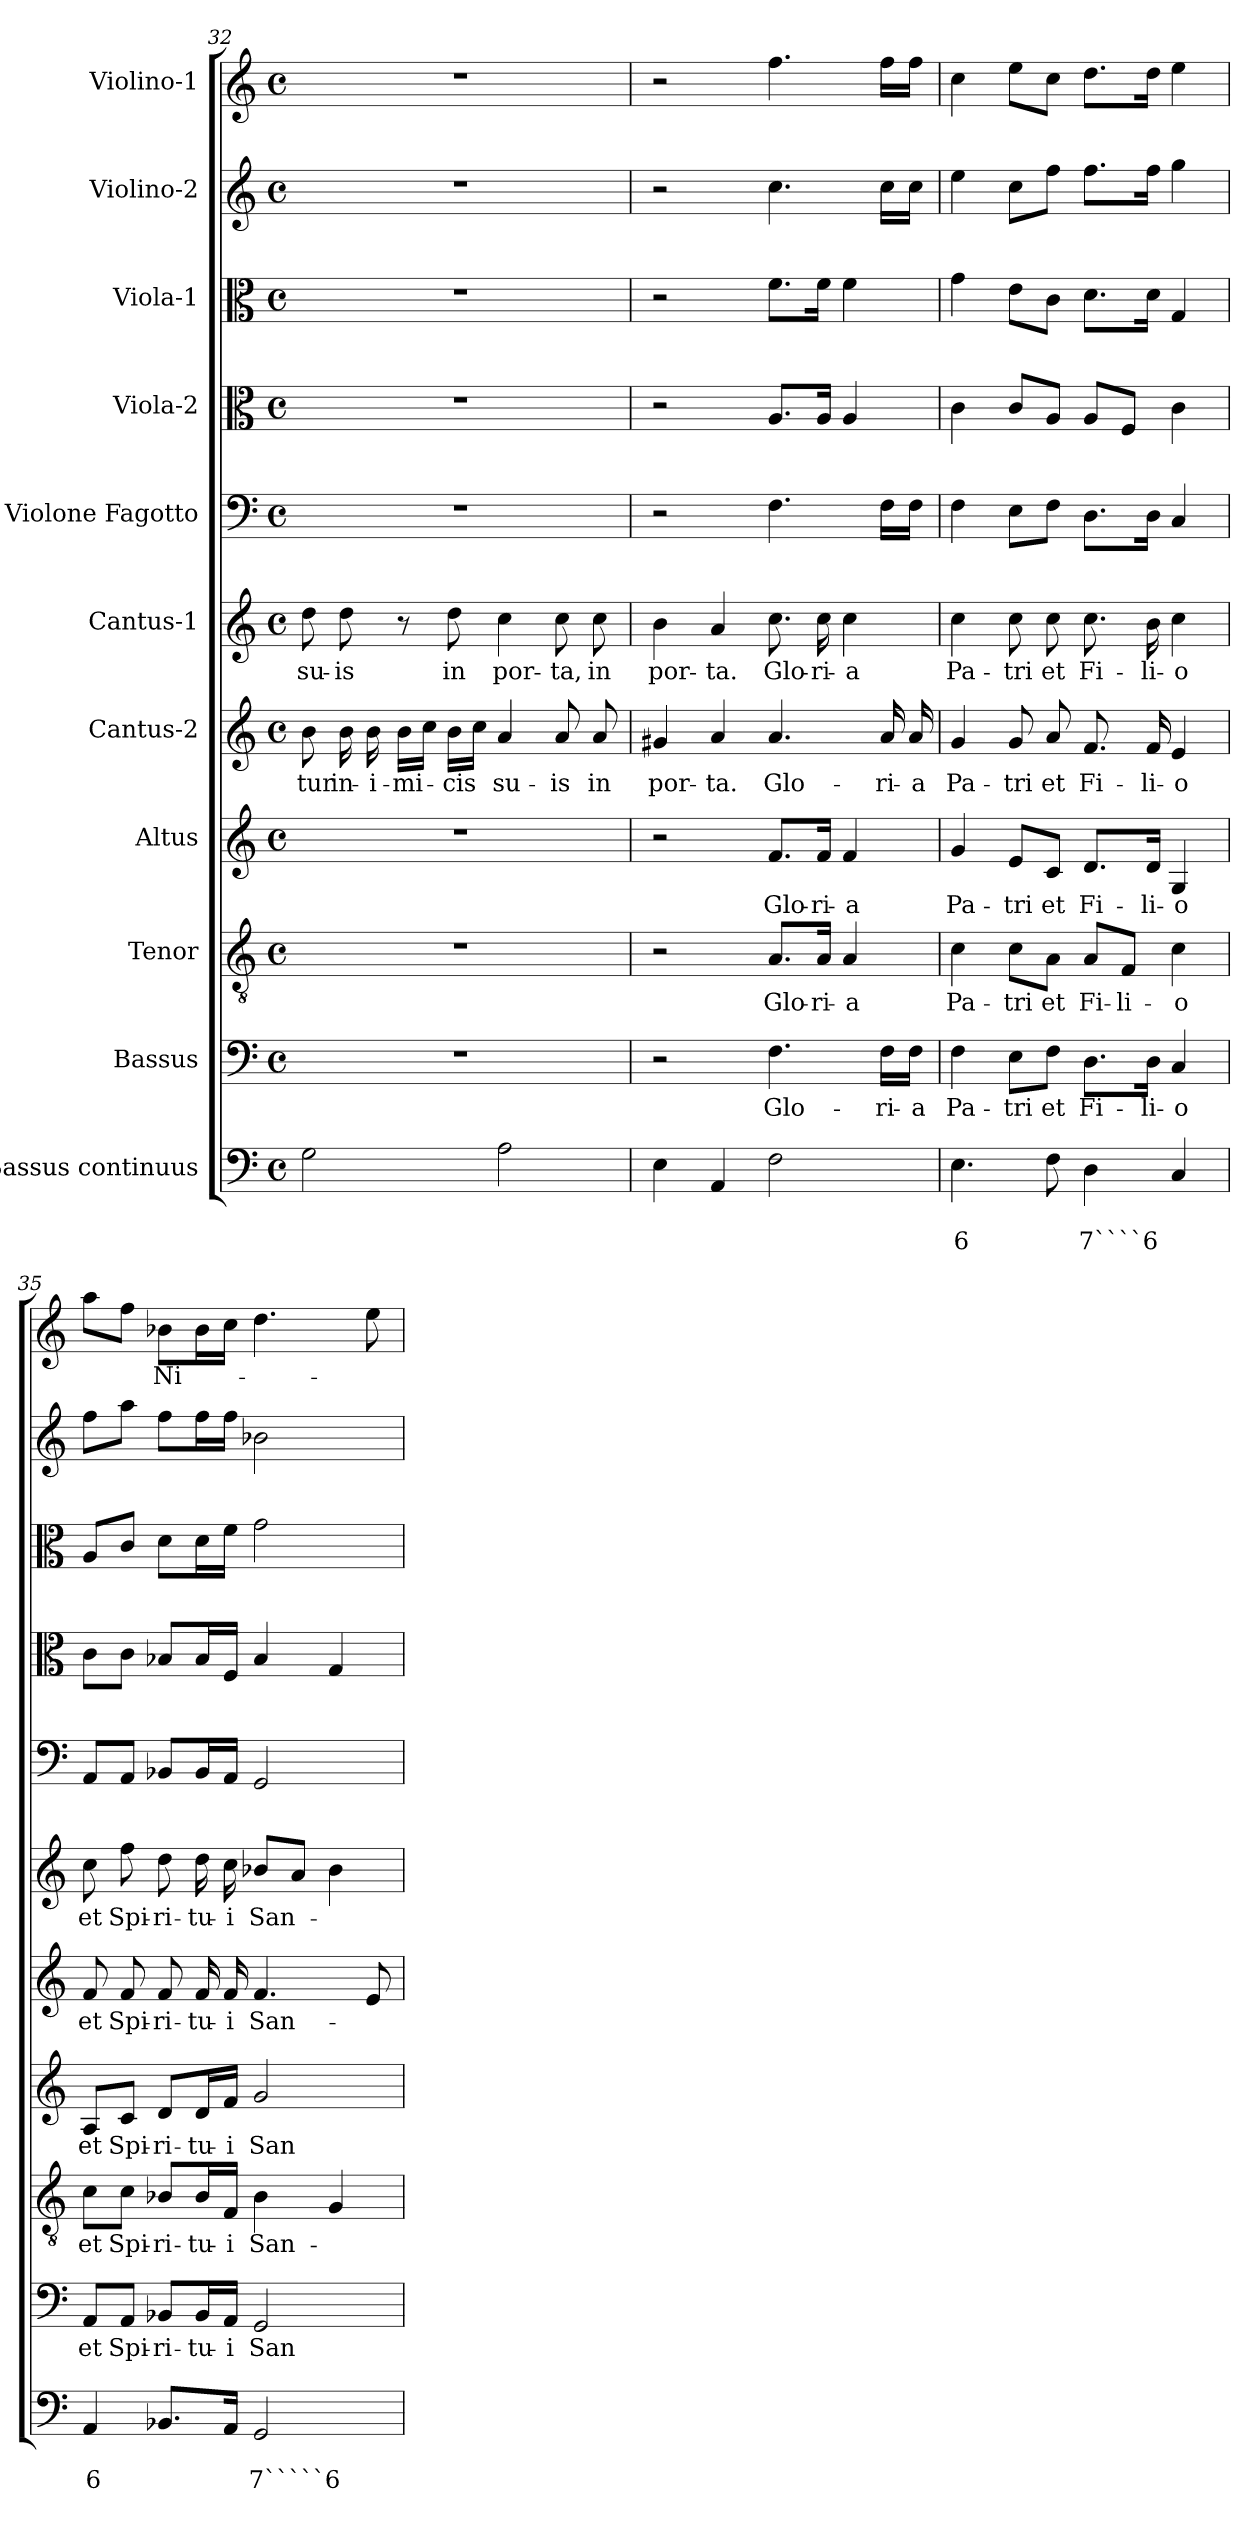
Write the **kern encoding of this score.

**kern	**text	**text	**kern	**text	**kern	**text	**kern	**text	**kern	**text	**kern	**text	**kern	**kern	**kern	**kern	**kern	**text
*part11	*part11	*part11	*part10	*part10	*part9	*part9	*part8	*part8	*part7	*part7	*part6	*part6	*part5	*part4	*part3	*part2	*part1	*part1
*staff11	*staff11	*staff11	*staff10	*staff10	*staff9	*staff9	*staff8	*staff8	*staff7	*staff7	*staff6	*staff6	*staff5	*staff4	*staff3	*staff2	*staff1	*staff1
*I"Bassus continuus	*	*	*I"Bassus	*	*I"Tenor	*	*I"Altus	*	*I"Cantus-2	*	*I"Cantus-1	*	*I"Violone Fagotto	*I"Viola-2	*I"Viola-1	*I"Violino-2	*I"Violino-1	*
!!LO:PB:g=z
*clefF4	*	*	*clefF4	*	*clefGv2	*	*clefG2	*	*clefG2	*	*clefG2	*	*clefF4	*clefC3	*clefC3	*clefG2	*clefG2	*
*k[]	*	*	*k[]	*	*k[]	*	*k[]	*	*k[]	*	*k[]	*	*k[]	*k[]	*k[]	*k[]	*k[]	*
*C:	*	*	*C:	*	*C:	*	*C:	*	*C:	*	*C:	*	*C:	*C:	*C:	*C:	*C:	*
*M4/4	*	*	*M4/4	*	*M4/4	*	*M4/4	*	*M4/4	*	*M4/4	*	*M4/4	*M4/4	*M4/4	*M4/4	*M4/4	*
*met(c)	*	*	*met(c)	*	*met(c)	*	*met(c)	*	*met(c)	*	*met(c)	*	*met(c)	*met(c)	*met(c)	*met(c)	*met(c)	*
=32	=32	=32	=32	=32	=32	=32	=32	=32	=32	=32	=32	=32	=32	=32	=32	=32	=32	=32
!	!	!	!	!	!	!	!	!	!	!LO:LY:b	!	!LO:LY:b	!	!	!	!	!	!
2G\	.	.	1r	.	1r	.	1r	.	8b\	-tur	8dd\	su-	1r	1r	1r	1r	1r	.
!	!	!	!	!	!	!	!	!	!	!LO:LY:b	!	!LO:LY:b	!	!	!	!	!	!
.	.	.	.	.	.	.	.	.	16b\	in-	8dd\	-is	.	.	.	.	.	.
!	!	!	!	!	!	!	!	!	!	!LO:LY:b	!	!	!	!	!	!	!	!
.	.	.	.	.	.	.	.	.	16b\	-i-	.	.	.	.	.	.	.	.
!	!	!	!	!	!	!	!	!	!	!LO:LY:b	!	!	!	!	!	!	!	!
.	.	.	.	.	.	.	.	.	16b\LL	-mi-	8r	.	.	.	.	.	.	.
.	.	.	.	.	.	.	.	.	16cc\JJ	.	.	.	.	.	.	.	.	.
!	!	!	!	!	!	!	!	!	!	!LO:LY:b	!	!LO:LY:b	!	!	!	!	!	!
.	.	.	.	.	.	.	.	.	16b\LL	-cis	8dd\	in	.	.	.	.	.	.
.	.	.	.	.	.	.	.	.	16cc\JJ	.	.	.	.	.	.	.	.	.
!	!	!	!	!	!	!	!	!	!	!LO:LY:b	!	!LO:LY:b	!	!	!	!	!	!
2A\	.	.	.	.	.	.	.	.	4a/	su-	4cc\	por-	.	.	.	.	.	.
!	!	!	!	!	!	!	!	!	!	!LO:LY:b	!	!LO:LY:b	!	!	!	!	!	!
.	.	.	.	.	.	.	.	.	8a/	-is	8cc\	-ta,	.	.	.	.	.	.
!	!	!	!	!	!	!	!	!	!	!LO:LY:b	!	!LO:LY:b	!	!	!	!	!	!
.	.	.	.	.	.	.	.	.	8a/	in	8cc\	in	.	.	.	.	.	.
=33	=33	=33	=33	=33	=33	=33	=33	=33	=33	=33	=33	=33	=33	=33	=33	=33	=33	=33
!	!	!	!	!	!	!	!	!	!	!LO:LY:b	!	!LO:LY:b	!	!	!	!	!	!
4E\	.	.	2r	.	2r	.	2r	.	4g#X/	por-	4b\	por-	2r	2r	2r	2r	2r	.
!	!	!	!	!	!	!	!	!	!	!LO:LY:b	!	!LO:LY:b	!	!	!	!	!	!
4AA/	.	.	.	.	.	.	.	.	4a/	-ta.	4a/	-ta.	.	.	.	.	.	.
!	!	!	!	!LO:LY:b	!	!LO:LY:b	!	!LO:LY:b	!	!LO:LY:b	!	!LO:LY:b	!	!	!	!	!	!
2F\	.	.	4.F\	Glo-	8.A/L	Glo-	8.f/L	Glo-	4.a/	Glo-	8.cc\	Glo-	4.F\	8.A/L	8.f\L	4.cc\	4.ff\	.
!	!	!	!	!	!	!LO:LY:b	!	!LO:LY:b	!	!	!	!LO:LY:b	!	!	!	!	!	!
.	.	.	.	.	16A/Jk	-ri-	16f/Jk	-ri-	.	.	16cc\	-ri-	.	16A/Jk	16f\Jk	.	.	.
!	!	!	!	!	!	!LO:LY:b	!	!LO:LY:b	!	!	!	!LO:LY:b	!	!	!	!	!	!
.	.	.	.	.	4A/	-a	4f/	-a	.	.	4cc\	-a	.	4A/	4f\	.	.	.
!	!	!	!	!LO:LY:b	!	!	!	!	!	!LO:LY:b	!	!	!	!	!	!	!	!
.	.	.	16F\LL	-ri-	.	.	.	.	16a/	-ri-	.	.	16F\LL	.	.	16cc\LL	16ff\LL	.
!	!	!	!	!LO:LY:b	!	!	!	!	!	!LO:LY:b	!	!	!	!	!	!	!	!
.	.	.	16F\JJ	-a	.	.	.	.	16a/	-a	.	.	16F\JJ	.	.	16cc\JJ	16ff\JJ	.
=34	=34	=34	=34	=34	=34	=34	=34	=34	=34	=34	=34	=34	=34	=34	=34	=34	=34	=34
!	!	!LO:LY:b	!	!LO:LY:b	!	!LO:LY:b	!	!LO:LY:b	!	!LO:LY:b	!	!LO:LY:b	!	!	!	!	!	!
4.E\	.	6	4F\	Pa-	4c\	Pa-	4g/	Pa-	4g/	Pa-	4cc\	Pa-	4F\	4c\	4g\	4ee\	4cc\	.
!	!	!	!	!LO:LY:b	!	!LO:LY:b	!	!LO:LY:b	!	!LO:LY:b	!	!LO:LY:b	!	!	!	!	!	!
.	.	.	8E\L	-tri	8c\L	-tri	8e/L	-tri	8g/	-tri	8cc\	-tri	8E\L	8c/L	8e\L	8cc\L	8ee\L	.
!	!	!	!	!LO:LY:b	!	!LO:LY:b	!	!LO:LY:b	!	!LO:LY:b	!	!LO:LY:b	!	!	!	!	!	!
8F\	.	.	8F\J	et	8A\J	et	8c/J	et	8a/	et	8cc\	et	8F\J	8A/J	8c\J	8ff\J	8cc\J	.
!	!	!LO:LY:b	!	!LO:LY:b	!	!LO:LY:b	!	!LO:LY:b	!	!LO:LY:b	!	!LO:LY:b	!	!	!	!	!	!
4D\	.	7````6	8.D\L	Fi-	8A/L	Fi-	8.d/L	Fi-	8.f/	Fi-	8.cc\	Fi-	8.D\L	8A/L	8.d\L	8.ff\L	8.dd\L	.
!	!	!	!	!	!	!LO:LY:b	!	!	!	!	!	!	!	!	!	!	!	!
.	.	.	.	.	8F/J	-li-	.	.	.	.	.	.	.	8F/J	.	.	.	.
!	!	!	!	!LO:LY:b	!	!	!	!LO:LY:b	!	!LO:LY:b	!	!LO:LY:b	!	!	!	!	!	!
.	.	.	16D\Jk	-li-	.	.	16d/Jk	-li-	16f/	-li-	16b\	-li-	16D\Jk	.	16d\Jk	16ff\Jk	16dd\Jk	.
!	!	!	!	!LO:LY:b	!	!LO:LY:b	!	!LO:LY:b	!	!LO:LY:b	!	!LO:LY:b	!	!	!	!	!	!
4C/	.	.	4C/	-o	4c\	-o	4G/	-o	4e/	-o	4cc\	-o	4C/	4c\	4G/	4gg\	4ee\	.
=35	=35	=35	=35	=35	=35	=35	=35	=35	=35	=35	=35	=35	=35	=35	=35	=35	=35	=35
!	!	!LO:LY:b	!	!LO:LY:b	!	!LO:LY:b	!	!LO:LY:b	!	!LO:LY:b	!	!LO:LY:b	!	!	!	!	!	!
4AA/	.	6	8AA/L	et	8c\L	et	8A/L	et	8f/	et	8cc\	et	8AA/L	8c\L	8A/L	8ff\L	8aa\L	.
!	!	!	!	!LO:LY:b	!	!LO:LY:b	!	!LO:LY:b	!	!LO:LY:b	!	!LO:LY:b	!	!	!	!	!	!
.	.	.	8AA/J	Spi-	8c\J	Spi-	8c/J	Spi-	8f/	Spi-	8ff\	Spi-	8AA/J	8c\J	8c/J	8aa\J	8ff\J	.
!	!	!	!	!LO:LY:b	!	!LO:LY:b	!	!LO:LY:b	!	!LO:LY:b	!	!LO:LY:b	!	!	!	!	!	!LO:LY:b
8.BB-X/L	.	.	8BB-X/L	-ri-	8B-X/L	-ri-	8d/L	-ri-	8f/	-ri-	8dd\	-ri-	8BB-X/L	8B-X/L	8d\L	8ff\L	8b-X\L	Ni-
!	!	!	!	!LO:LY:b	!	!LO:LY:b	!	!LO:LY:b	!	!LO:LY:b	!	!LO:LY:b	!	!	!	!	!	!
.	.	.	16BB-/L	-tu-	16B-/L	-tu-	16d/L	-tu-	16f/	-tu-	16dd\	-tu-	16BB-/L	16B-/L	16d\L	16ff\L	16b-\L	.
!	!	!	!	!LO:LY:b	!	!LO:LY:b	!	!LO:LY:b	!	!LO:LY:b	!	!LO:LY:b	!	!	!	!	!	!
16AA/Jk	.	.	16AA/JJ	-i	16F/JJ	-i	16f/JJ	-i	16f/	-i	16cc\	-i	16AA/JJ	16F/JJ	16f\JJ	16ff\JJ	16cc\JJ	.
!	!	!LO:LY:b	!	!LO:LY:b	!	!LO:LY:b	!	!LO:LY:b	!	!LO:LY:b	!	!LO:LY:b	!	!	!	!	!	!
2GG/	.	7`````6	2GG/	San-	4B-\	San-	2g/	San-	4.f/	San-	8b-X/L	San-	2GG/	4B-/	2g\	2b-X\	4.dd\	.
.	.	.	.	.	.	.	.	.	.	.	8a/J	.	.	.	.	.	.	.
.	.	.	.	.	4G/	.	.	.	.	.	4b-\	.	.	4G/	.	.	.	.
.	.	.	.	.	.	.	.	.	8e/	.	.	.	.	.	.	.	8ee\	.
=	=	=	=	=	=	=	=	=	=	=	=	=	=	=	=	=	=	=
*-	*-	*-	*-	*-	*-	*-	*-	*-	*-	*-	*-	*-	*-	*-	*-	*-	*-	*-
